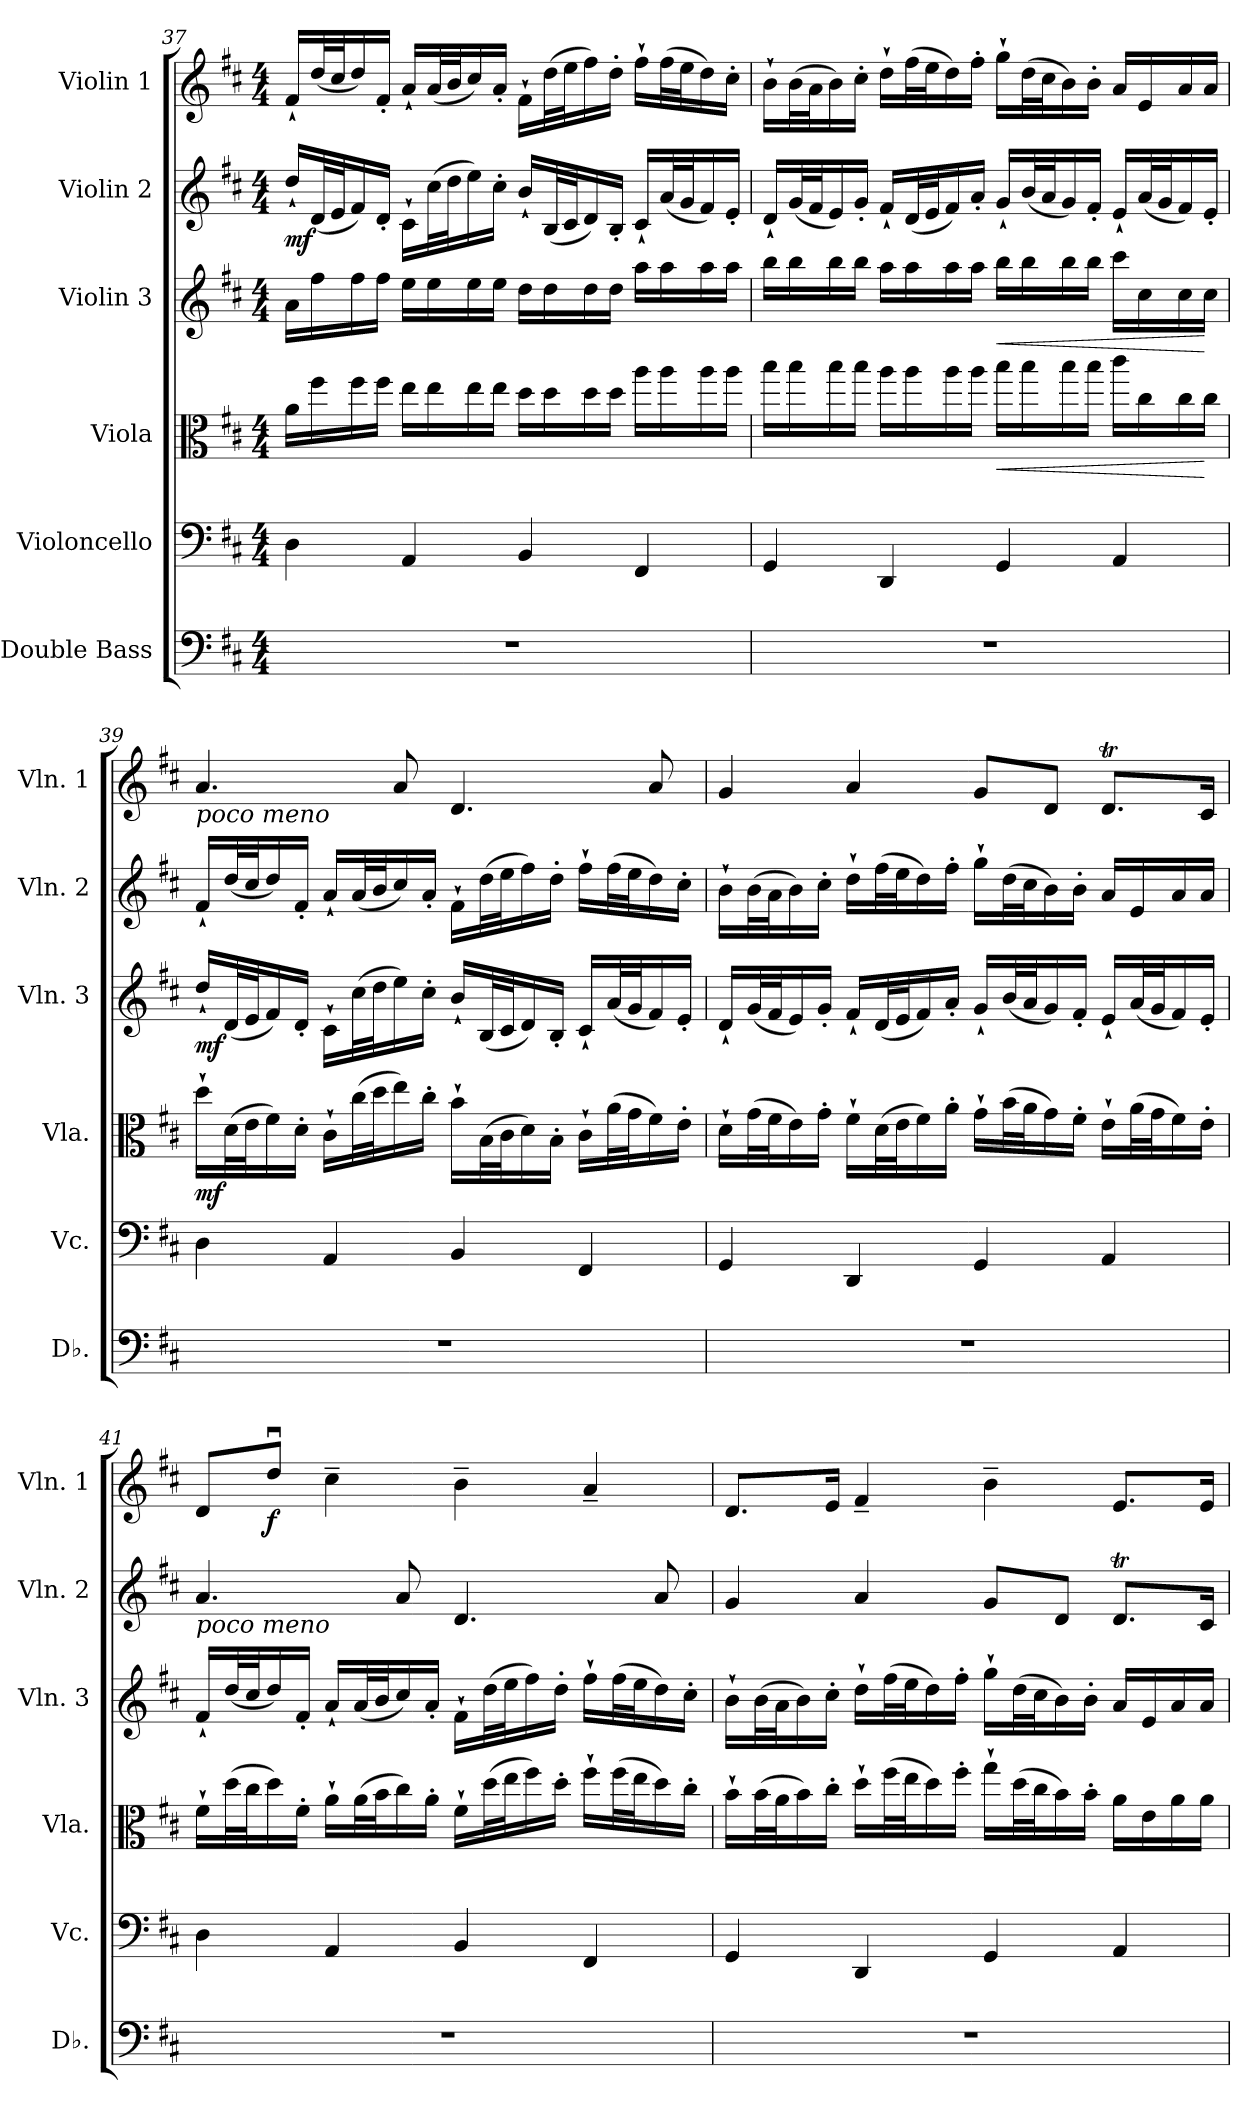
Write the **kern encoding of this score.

**kern	**kern	**kern	**dynam	**kern	**dynam	**kern	**dynam	**kern	**dynam
*part6	*part5	*part4	*part4	*part3	*part3	*part2	*part2	*part1	*part1
*staff6	*staff5	*staff4	*staff4	*staff3	*staff3	*staff2	*staff2	*staff1	*staff1
*I"Double Bass	*I"Violoncello	*I"Viola	*	*I"Violin 3	*	*I"Violin 2	*	*I"Violin 1	*
*I'Db.	*I'Vc.	*I'Vla.	*	*I'Vln. 3	*	*I'Vln. 2	*	*I'Vln. 1	*
!!LO:PB:g=z
*clefF4	*clefF4	*clefC3	*	*clefG2	*	*clefG2	*	*clefG2	*
*ITrd7c12	*	*	*	*	*	*	*	*	*
*k[f#c#]	*k[f#c#]	*k[f#c#]	*	*k[f#c#]	*	*k[f#c#]	*	*k[f#c#]	*
*D:	*D:	*D:	*	*D:	*	*D:	*	*D:	*
*M4/4	*M4/4	*M4/4	*	*M4/4	*	*M4/4	*	*M4/4	*
=37	=37	=37	=37	=37	=37	=37	=37	=37	=37
1r	4Di\	16ai\LL	.	16ai\LL	.	16dd`i/LL	mf	16f#`i/LL	.
.	.	16ff#i\	.	16ff#i\	.	(32di/L	.	(32ddi/L	.
.	.	.	.	.	.	32ei/J	.	32cc#i/J	.
.	.	16ff#i\	.	16ff#i\	.	16f#i/)	.	16ddi/)	.
.	.	16ff#i\JJ	.	16ff#i\JJ	.	16d'i/JJ	.	16f#'i/JJ	.
.	4AAi/	16eei\LL	.	16eei\LL	.	16c#`i\LL	.	16a`i/LL	.
.	.	16eei\	.	16eei\	.	(32cc#i\L	.	(32ai/L	.
.	.	.	.	.	.	32ddi\J	.	32bi/J	.
.	.	16eei\	.	16eei\	.	16eei\)	.	16cc#i/)	.
.	.	16eei\JJ	.	16eei\JJ	.	16cc#'i\JJ	.	16a'i/JJ	.
.	4BBi/	16ddi\LL	.	16ddi\LL	.	16b`i/LL	.	16f#`i\LL	.
.	.	16ddi\	.	16ddi\	.	(32Bi/L	.	(32ddi\L	.
.	.	.	.	.	.	32c#i/J	.	32eei\J	.
.	.	16ddi\	.	16ddi\	.	16di/)	.	16ff#i\)	.
.	.	16ddi\JJ	.	16ddi\JJ	.	16B'i/JJ	.	16dd'i\JJ	.
.	4FF#i/	16aai\LL	.	16aai\LL	.	16c#`i/LL	.	16ff#`i\LL	.
.	.	16aai\	.	16aai\	.	(32ai/L	.	(32ff#i\L	.
.	.	.	.	.	.	32gi/J	.	32eei\J	.
.	.	16aai\	.	16aai\	.	16f#i/)	.	16ddi\)	.
.	.	16aai\JJ	.	16aai\JJ	.	16e'i/JJ	.	16cc#'i\JJ	.
=38	=38	=38	=38	=38	=38	=38	=38	=38	=38
1r	4GGi/	16bbi\LL	.	16bbi\LL	.	16d`i/LL	.	16b`i\LL	.
.	.	16bbi\	.	16bbi\	.	(32gi/L	.	(32bi\L	.
.	.	.	.	.	.	32f#i/J	.	32ai\J	.
.	.	16bbi\	.	16bbi\	.	16ei/)	.	16bi\)	.
.	.	16bbi\JJ	.	16bbi\JJ	.	16g'i/JJ	.	16cc#'i\JJ	.
.	4DDi/	16aai\LL	.	16aai\LL	.	16f#`i/LL	.	16dd`i\LL	.
.	.	16aai\	.	16aai\	.	(32di/L	.	(32ff#i\L	.
.	.	.	.	.	.	32ei/J	.	32eei\J	.
.	.	16aai\	.	16aai\	.	16f#i/)	.	16ddi\)	.
.	.	16aai\JJ	.	16aai\JJ	.	16a'i/JJ	.	16ff#'i\JJ	.
!	!	!	!LO:HP:b	!	!LO:HP:b	!	!	!	!
.	4GGi/	16bbi\LL	<	16bbi\LL	<	16g`i/LL	.	16gg`i\LL	.
.	.	16bbi\	.	16bbi\	.	(32bi/L	.	(32ddi\L	.
.	.	.	.	.	.	32ai/J	.	32cc#i\J	.
.	.	16bbi\	.	16bbi\	.	16gi/)	.	16bi\)	.
.	.	16bbi\JJ	.	16bbi\JJ	.	16f#'i/JJ	.	16b'i\JJ	.
.	4AAi/	16ccc#i\LL	.	16ccc#i\LL	.	16e`i/LL	.	16ai/LL	.
.	.	16cc#i\	.	16cc#i\	.	(32ai/L	.	16ei/	.
.	.	.	.	.	.	32gi/J	.	.	.
.	.	16cc#i\	.	16cc#i\	.	16f#i/)	.	16ai/	.
.	.	16cc#i\JJ	[	16cc#i\JJ	[	16e'i/JJ	.	16ai/JJ	.
!!LO:LB:g=z
=39	=39	=39	=39	=39	=39	=39	=39	=39	=39
!	!	!	!	!	!	!	!	!LO:TX:b:i:t=poco meno	!
1r	4Di\	16dd`i\LL	mf	16dd`i/LL	mf	16f#`i/LL	.	4.ai/	.
.	.	(32di\L	.	(32di/L	.	(32ddi/L	.	.	.
.	.	32ei\J	.	32ei/J	.	32cc#i/J	.	.	.
.	.	16f#i\)	.	16f#i/)	.	16ddi/)	.	.	.
.	.	16d'i\JJ	.	16d'i/JJ	.	16f#'i/JJ	.	.	.
.	4AAi/	16c#`i\LL	.	16c#`i\LL	.	16a`i/LL	.	.	.
.	.	(32cc#i\L	.	(32cc#i\L	.	(32ai/L	.	.	.
.	.	32ddi\J	.	32ddi\J	.	32bi/J	.	.	.
.	.	16eei\)	.	16eei\)	.	16cc#i/)	.	8ai/	.
.	.	16cc#'i\JJ	.	16cc#'i\JJ	.	16a'i/JJ	.	.	.
.	4BBi/	16b`i\LL	.	16b`i/LL	.	16f#`i\LL	.	4.di/	.
.	.	(32Bi\L	.	(32Bi/L	.	(32ddi\L	.	.	.
.	.	32c#i\J	.	32c#i/J	.	32eei\J	.	.	.
.	.	16di\)	.	16di/)	.	16ff#i\)	.	.	.
.	.	16B'i\JJ	.	16B'i/JJ	.	16dd'i\JJ	.	.	.
.	4FF#i/	16c#`i\LL	.	16c#`i/LL	.	16ff#`i\LL	.	.	.
.	.	(32ai\L	.	(32ai/L	.	(32ff#i\L	.	.	.
.	.	32gi\J	.	32gi/J	.	32eei\J	.	.	.
.	.	16f#i\)	.	16f#i/)	.	16ddi\)	.	8ai/	.
.	.	16e'i\JJ	.	16e'i/JJ	.	16cc#'i\JJ	.	.	.
=40	=40	=40	=40	=40	=40	=40	=40	=40	=40
1r	4GGi/	16d`i\LL	.	16d`i/LL	.	16b`i\LL	.	4gi/	.
.	.	(32gi\L	.	(32gi/L	.	(32bi\L	.	.	.
.	.	32f#i\J	.	32f#i/J	.	32ai\J	.	.	.
.	.	16ei\)	.	16ei/)	.	16bi\)	.	.	.
.	.	16g'i\JJ	.	16g'i/JJ	.	16cc#'i\JJ	.	.	.
.	4DDi/	16f#`i\LL	.	16f#`i/LL	.	16dd`i\LL	.	4ai/	.
.	.	(32di\L	.	(32di/L	.	(32ff#i\L	.	.	.
.	.	32ei\J	.	32ei/J	.	32eei\J	.	.	.
.	.	16f#i\)	.	16f#i/)	.	16ddi\)	.	.	.
.	.	16a'i\JJ	.	16a'i/JJ	.	16ff#'i\JJ	.	.	.
.	4GGi/	16g`i\LL	.	16g`i/LL	.	16gg`i\LL	.	8gi/L	.
.	.	(32bi\L	.	(32bi/L	.	(32ddi\L	.	.	.
.	.	32ai\J	.	32ai/J	.	32cc#i\J	.	.	.
.	.	16gi\)	.	16gi/)	.	16bi\)	.	8di/J	.
.	.	16f#'i\JJ	.	16f#'i/JJ	.	16b'i\JJ	.	.	.
.	4AAi/	16e`i\LL	.	16e`i/LL	.	16ai/LL	.	8.dTi/L	.
.	.	(32ai\L	.	(32ai/L	.	16ei/	.	.	.
.	.	32gi\J	.	32gi/J	.	.	.	.	.
.	.	16f#i\)	.	16f#i/)	.	16ai/	.	.	.
.	.	16e'i\JJ	.	16e'i/JJ	.	16ai/JJ	.	16c#i/Jk	.
=41	=41	=41	=41	=41	=41	=41	=41	=41	=41
!	!	!	!	!	!	!LO:TX:b:i:t=poco meno	!	!	!
1r	4Di\	16f#`i\LL	.	16f#`i/LL	.	4.ai/	.	8di/L	.
.	.	(32ddi\L	.	(32ddi/L	.	.	.	.	.
.	.	32cc#i\J	.	32cc#i/J	.	.	.	.	.
.	.	16ddi\)	.	16ddi/)	.	.	.	8ddui/J	f
.	.	16f#'i\JJ	.	16f#'i/JJ	.	.	.	.	.
.	4AAi/	16a`i\LL	.	16a`i/LL	.	.	.	4cc#~i\	.
.	.	(32ai\L	.	(32ai/L	.	.	.	.	.
.	.	32bi\J	.	32bi/J	.	.	.	.	.
.	.	16cc#i\)	.	16cc#i/)	.	8ai/	.	.	.
.	.	16a'i\JJ	.	16a'i/JJ	.	.	.	.	.
.	4BBi/	16f#`i\LL	.	16f#`i\LL	.	4.di/	.	4b~i\	.
.	.	(32ddi\L	.	(32ddi\L	.	.	.	.	.
.	.	32eei\J	.	32eei\J	.	.	.	.	.
.	.	16ff#i\)	.	16ff#i\)	.	.	.	.	.
.	.	16dd'i\JJ	.	16dd'i\JJ	.	.	.	.	.
.	4FF#i/	16ff#`i\LL	.	16ff#`i\LL	.	.	.	4a~i/	.
.	.	(32ff#i\L	.	(32ff#i\L	.	.	.	.	.
.	.	32eei\J	.	32eei\J	.	.	.	.	.
.	.	16ddi\)	.	16ddi\)	.	8ai/	.	.	.
.	.	16cc#'i\JJ	.	16cc#'i\JJ	.	.	.	.	.
!!LO:LB:g=z
=42	=42	=42	=42	=42	=42	=42	=42	=42	=42
1r	4GGi/	16b`i\LL	.	16b`i\LL	.	4gi/	.	8.di/L	.
.	.	(32bi\L	.	(32bi\L	.	.	.	.	.
.	.	32ai\J	.	32ai\J	.	.	.	.	.
.	.	16bi\)	.	16bi\)	.	.	.	.	.
.	.	16cc#'i\JJ	.	16cc#'i\JJ	.	.	.	16ei/Jk	.
.	4DDi/	16dd`i\LL	.	16dd`i\LL	.	4ai/	.	4f#~i/	.
.	.	(32ff#i\L	.	(32ff#i\L	.	.	.	.	.
.	.	32eei\J	.	32eei\J	.	.	.	.	.
.	.	16ddi\)	.	16ddi\)	.	.	.	.	.
.	.	16ff#'i\JJ	.	16ff#'i\JJ	.	.	.	.	.
.	4GGi/	16gg`i\LL	.	16gg`i\LL	.	8gi/L	.	4b~i\	.
.	.	(32ddi\L	.	(32ddi\L	.	.	.	.	.
.	.	32cc#i\J	.	32cc#i\J	.	.	.	.	.
.	.	16bi\)	.	16bi\)	.	8di/J	.	.	.
.	.	16b'i\JJ	.	16b'i\JJ	.	.	.	.	.
.	4AAi/	16ai\LL	.	16ai/LL	.	8.dTi/L	.	8.ei/L	.
.	.	16ei\	.	16ei/	.	.	.	.	.
.	.	16ai\	.	16ai/	.	.	.	.	.
.	.	16ai\JJ	.	16ai/JJ	.	16c#i/Jk	.	16ei/Jk	.
=	=	=	=	=	=	=	=	=	=
*-	*-	*-	*-	*-	*-	*-	*-	*-	*-
